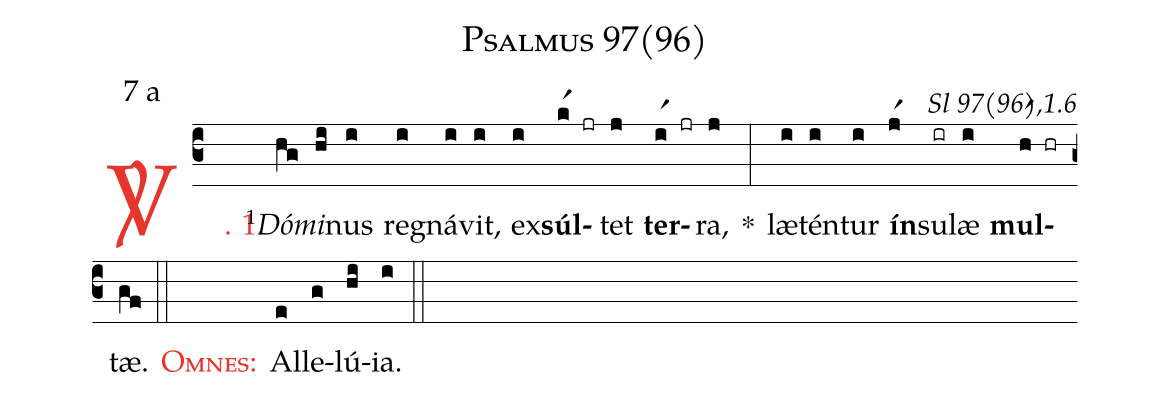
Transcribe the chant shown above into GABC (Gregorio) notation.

name: Psalmus 97(96);
mode: 7;
mode-differentia: a;
commentary: Sl 97(96),1.6;
%%
(c3)

<c><sp>V/</sp>. 1.</c>() <v>\VSup{1}</v><i>Dó</i>(hg)<i>mi</i>(hi)nus(i) re(i)gná(i)vit,(i) ex(i)<b>súl</b>(kr1 jr)tet(j) <b>ter</b>(ir1 jr)ra,(j) *(:) læ(i)tén(i)tur(i) <b>ín</b>(jr1)su(ir)læ(i) <b>mul</b>(hr1 hr)tæ.(gf)

(::)

<nlba><c><sc>Omnes</sc>:</c>() Al</nlba>(e)le(g)lú(hi)ia.(i)

(::)
